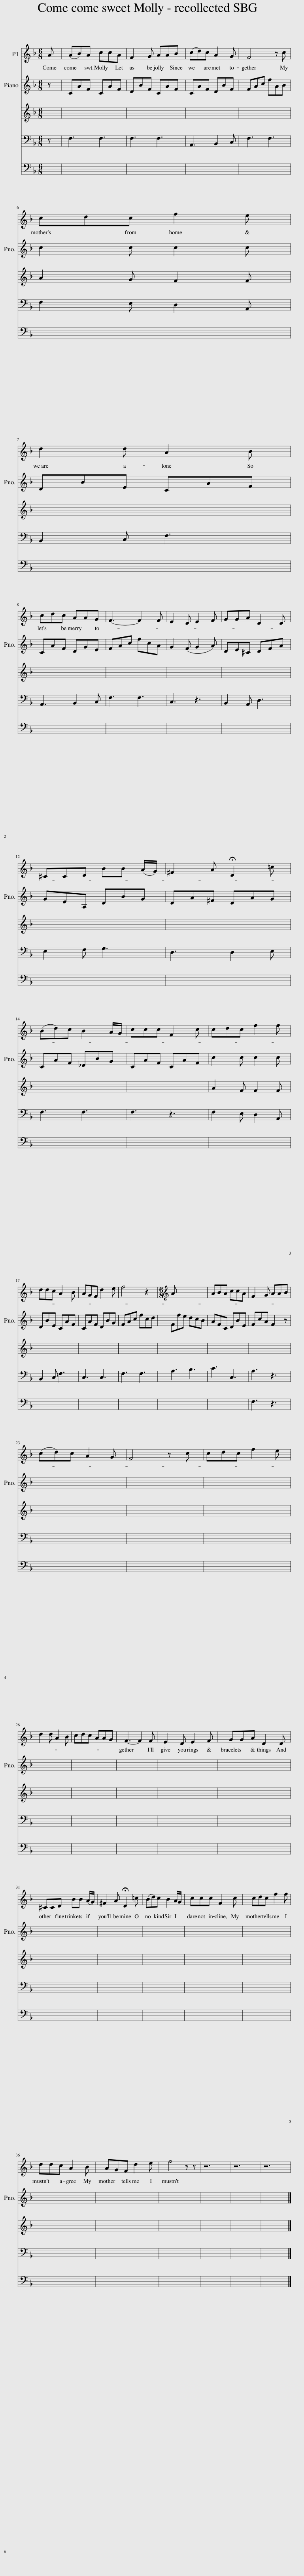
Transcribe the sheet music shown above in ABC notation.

X:1
%%score 1 2 3 4 5
L:1/8
M:6/8
I:linebreak $
K:F
V:1 treble
V:2 treble
V:3 treble
V:4 bass
V:5 bass
V:1
 A | (AB)A ccA | F2 G AAB | (cd)c A2 G | F4 z c |$ %5
 cdc f2 e |$ d2 d A2 B |$ cdc AAG | F3- F2 F | E2 D E2 F | %10
 GGA D2 D |$ ^CCD BB (A/G/) | ^F2 A !fermata!D2 =c |$ (Bd)c B2 A/G/ | ccc F2 c | %15
 cdc f2 f |$ ddc A2 B | AGF d2 e | f4 z2 |[M:6/8][K:treble] A x5 | %20
 ABA ccA | F2 G AAB |$ (cd)c A2 G | F4 z c | cdc f2 e |$ %25
 d2 d A2 B | cdc AAG | F3- F2 F | E2 D E2 F | GGA D2 D |$ %30
 ^CCD BB (A/G/) | ^F2 A !fermata!D2 =c | (Bd)c B2 A/G/ | ccc F2 c | cdc f2 f |$ %35
 ddc A2 B | AGF d2 e | f4 z z | z6 | z6 | %40
 z6 | %41
V:2
 z | CAF CAF | DBF CAF | CAF DBF | FAc fAB |$ %5
 c2 c c2 c |$ DBE CAF |$ CAF DGE | FAc fcA | G2 (F G2 A) | %10
 DE^C DFA |$ GEA, DBG | DA^F DAG |$ CAF _DBG | CAF CAF | %15
 c2 c c2 c |$ DBE CAF | CAF DBG | FAc fcd | Ffe dcB | %20
 AFC DBE | FcA F2 z |$ x6 | x6 | x6 |$ %25
 x6 | x6 | x6 | x6 | x6 |$ %30
 x6 | x6 | x6 | x6 | x6 |$ %35
 x6 | x6 | x6 | x6 | x6 | %40
 x6 | %41
V:3
 x | x6 | x6 | x6 | x6 |$ %5
 A2 G F2 F |$ x6 |$ x6 | x6 | x6 | %10
 x6 |$ x6 | x6 |$ x6 | x6 | %15
 A2 F F2 F |$ x6 | x6 | x6 | x6 | %20
 x6 | x6 |$ x6 | x6 | x6 |$ %25
 x6 | x6 | x6 | x6 | x6 |$ %30
 x6 | x6 | x6 | x6 | x6 |$ %35
 x6 | x6 | x6 | x6 | x6 | %40
 x6 | %41
V:4
 z | F,3 F,3 | F,3 F,3 | A,,3 B,,2 C, | F,3 F,3 |$ %5
 F,2 E, D,2 A,, |$ B,,2 C, F,3 |$ A,,3 B,,2 C, | F,3 F,3 | C,3 z3 | %10
 B,,2 A,, D,3 |$ E,2 F, G,3 | D,3 D,2 E, |$ F,3 F,3 | F,3 z3 | %15
 F,2 E, D,2 A,, |$ B,,2 C, F,3 | C,3 C,3 | F,3 F,3 | A,3 B,3 | %20
 C3 C,3 | A,3 z3 |$ x6 | x6 | x6 |$ %25
 x6 | x6 | x6 | x6 | x6 |$ %30
 x6 | x6 | x6 | x6 | x6 |$ %35
 x6 | x6 | x6 | x6 | x6 | %40
 x6 | %41
V:5
 x | x6 | x6 | x6 | x6 |$ %5
 x6 |$ x6 |$ x6 | x6 | x6 | %10
 x6 |$ x6 | x6 |$ x6 | x6 | %15
 x6 |$ x6 | x6 | x6 | x6 | %20
 x6 | F,3 z3 |$ x6 | x6 | x6 |$ %25
 x6 | x6 | x6 | x6 | x6 |$ %30
 x6 | x6 | x6 | x6 | x6 |$ %35
 x6 | x6 | x6 | x6 | x6 | %40
 x6 | %41
